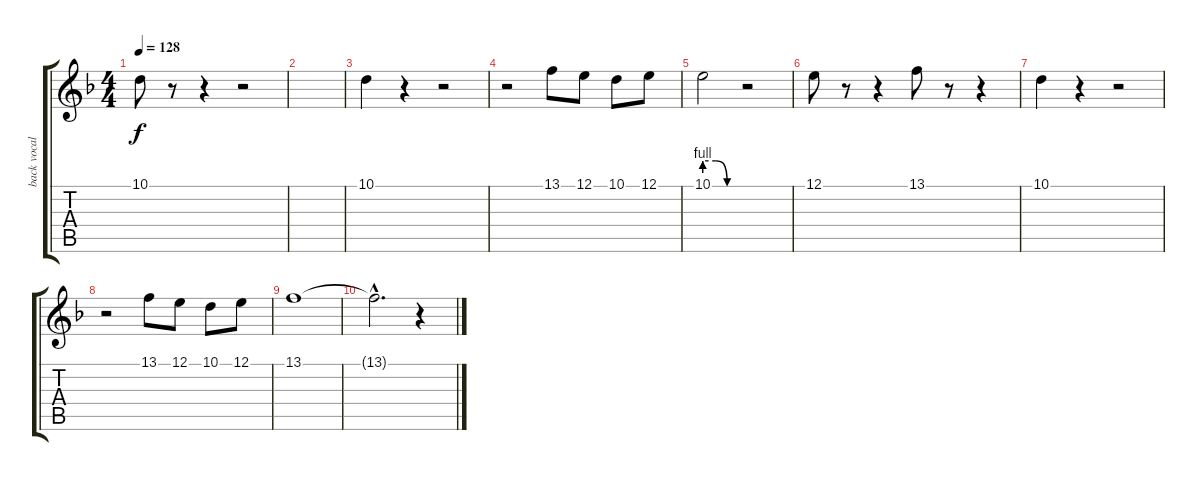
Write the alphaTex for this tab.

\track ("back vocal" "back vocal") {instrument flute}
\staff {score tabs}
\tuning (E4 B3 G3 D3 A2 E2) {hide}
\ts (4 4)
\tempo 128
\clef g2
\ks f
10.1{t}.8{dy f} r.8 r.4 r.2 |
|
10.1.4 r.4 r.2 |
r.2 13.1.8 12.1.8 10.1.8 12.1.8 |
10.1{be (custom 0 4 20 4 40 0 60 0)}.2 r.2 |
12.1.8 r.8 r.4 13.1.8 r.8 r.4 |
10.1.4 r.4 r.2 |
r.2 13.1.8 12.1.8 10.1.8 12.1.8 |
13.1.1 |
13.1{hac t}.2{d} r.4
